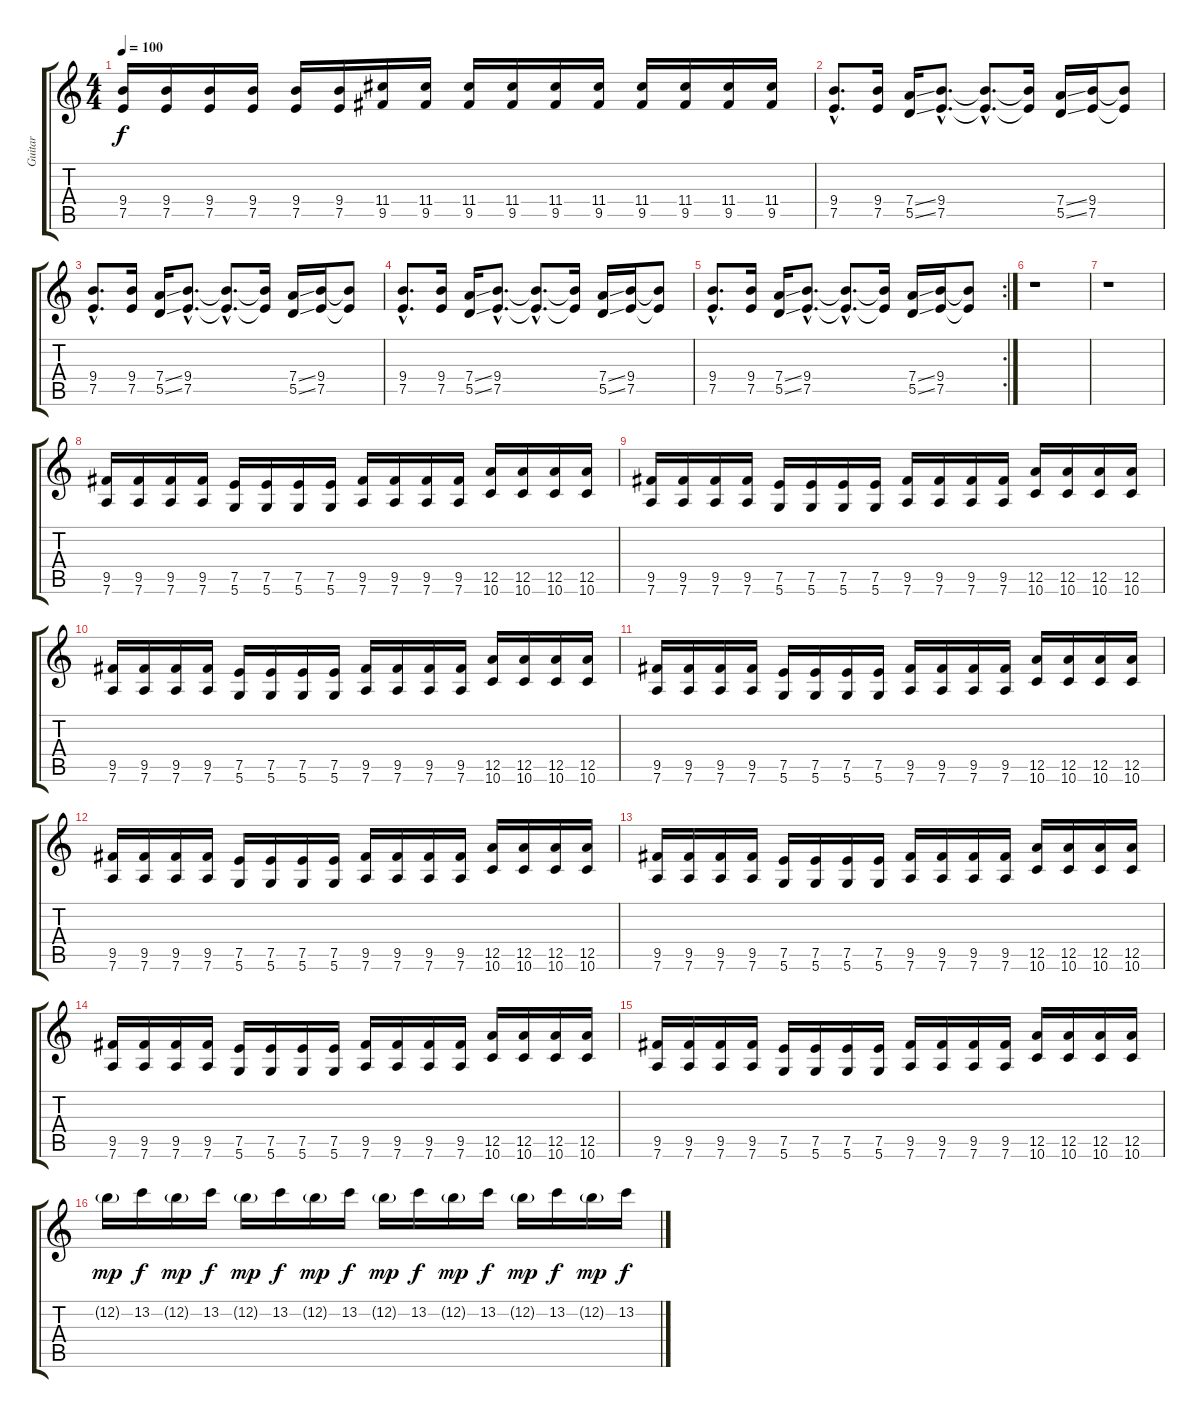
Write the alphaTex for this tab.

\track ("Guitar" "Guitar") {instrument overdrivenguitar}
\staff {score tabs}
\tuning (E4 B3 G3 D3 A2 D2) {hide}
\ts (4 4)
\tempo 100
\clef g2
\ks c
(9.4 7.5).16{dy f} (9.4 7.5).16 (9.4 7.5).16 (9.4 7.5).16 (9.4 7.5).16 (9.4 7.5).16 (11.4 9.5).16 (11.4 9.5).16 (11.4 9.5).16 (11.4 9.5).16 (11.4 9.5).16 (11.4 9.5).16 (11.4 9.5).16 (11.4 9.5).16 (11.4 9.5).16 (11.4 9.5).16 |
(9.4{hac} 7.5{hac}).8{d} (9.4 7.5).16 (7.4{ss} 5.5{ss}).16 (9.4{hac} 7.5{hac}).8{d} (9.4{hac t} 7.5{hac t}).8{d} (9.4{t} 7.5{t}).16 (7.4{ss} 5.5{ss}).16 (9.4 7.5).16 (9.4{t} 7.5{t}).8 |
(9.4{hac} 7.5{hac}).8{d} (9.4 7.5).16 (7.4{ss} 5.5{ss}).16 (9.4{hac} 7.5{hac}).8{d} (9.4{hac t} 7.5{hac t}).8{d} (9.4{t} 7.5{t}).16 (7.4{ss} 5.5{ss}).16 (9.4 7.5).16 (9.4{t} 7.5{t}).8 |
(9.4{hac} 7.5{hac}).8{d} (9.4 7.5).16 (7.4{ss} 5.5{ss}).16 (9.4{hac} 7.5{hac}).8{d} (9.4{hac t} 7.5{hac t}).8{d} (9.4{t} 7.5{t}).16 (7.4{ss} 5.5{ss}).16 (9.4 7.5).16 (9.4{t} 7.5{t}).8 |
\rc 2
(9.4{hac} 7.5{hac}).8{d} (9.4 7.5).16 (7.4{ss} 5.5{ss}).16 (9.4{hac} 7.5{hac}).8{d} (9.4{hac t} 7.5{hac t}).8{d} (9.4{t} 7.5{t}).16 (7.4{ss} 5.5{ss}).16 (9.4 7.5).16 (9.4{t} 7.5{t}).8 |
r.1 |
r.1 |
(9.5 7.6).16 (9.5 7.6).16 (9.5 7.6).16 (9.5 7.6).16 (7.5 5.6).16 (7.5 5.6).16 (7.5 5.6).16 (7.5 5.6).16 (9.5 7.6).16 (9.5 7.6).16 (9.5 7.6).16 (9.5 7.6).16 (12.5 10.6).16 (12.5 10.6).16 (12.5 10.6).16 (12.5 10.6).16 |
(9.5 7.6).16 (9.5 7.6).16 (9.5 7.6).16 (9.5 7.6).16 (7.5 5.6).16 (7.5 5.6).16 (7.5 5.6).16 (7.5 5.6).16 (9.5 7.6).16 (9.5 7.6).16 (9.5 7.6).16 (9.5 7.6).16 (12.5 10.6).16 (12.5 10.6).16 (12.5 10.6).16 (12.5 10.6).16 |
(9.5 7.6).16 (9.5 7.6).16 (9.5 7.6).16 (9.5 7.6).16 (7.5 5.6).16 (7.5 5.6).16 (7.5 5.6).16 (7.5 5.6).16 (9.5 7.6).16 (9.5 7.6).16 (9.5 7.6).16 (9.5 7.6).16 (12.5 10.6).16 (12.5 10.6).16 (12.5 10.6).16 (12.5 10.6).16 |
(9.5 7.6).16 (9.5 7.6).16 (9.5 7.6).16 (9.5 7.6).16 (7.5 5.6).16 (7.5 5.6).16 (7.5 5.6).16 (7.5 5.6).16 (9.5 7.6).16 (9.5 7.6).16 (9.5 7.6).16 (9.5 7.6).16 (12.5 10.6).16 (12.5 10.6).16 (12.5 10.6).16 (12.5 10.6).16 |
(9.5 7.6).16 (9.5 7.6).16 (9.5 7.6).16 (9.5 7.6).16 (7.5 5.6).16 (7.5 5.6).16 (7.5 5.6).16 (7.5 5.6).16 (9.5 7.6).16 (9.5 7.6).16 (9.5 7.6).16 (9.5 7.6).16 (12.5 10.6).16 (12.5 10.6).16 (12.5 10.6).16 (12.5 10.6).16 |
(9.5 7.6).16 (9.5 7.6).16 (9.5 7.6).16 (9.5 7.6).16 (7.5 5.6).16 (7.5 5.6).16 (7.5 5.6).16 (7.5 5.6).16 (9.5 7.6).16 (9.5 7.6).16 (9.5 7.6).16 (9.5 7.6).16 (12.5 10.6).16 (12.5 10.6).16 (12.5 10.6).16 (12.5 10.6).16 |
(9.5 7.6).16 (9.5 7.6).16 (9.5 7.6).16 (9.5 7.6).16 (7.5 5.6).16 (7.5 5.6).16 (7.5 5.6).16 (7.5 5.6).16 (9.5 7.6).16 (9.5 7.6).16 (9.5 7.6).16 (9.5 7.6).16 (12.5 10.6).16 (12.5 10.6).16 (12.5 10.6).16 (12.5 10.6).16 |
(9.5 7.6).16 (9.5 7.6).16 (9.5 7.6).16 (9.5 7.6).16 (7.5 5.6).16 (7.5 5.6).16 (7.5 5.6).16 (7.5 5.6).16 (9.5 7.6).16 (9.5 7.6).16 (9.5 7.6).16 (9.5 7.6).16 (12.5 10.6).16 (12.5 10.6).16 (12.5 10.6).16 (12.5 10.6).16 |
12.2{g}.16{dy mp volume 10} 13.2.16{dy f} 12.2{g}.16{dy mp} 13.2.16{dy f} 12.2{g}.16{dy mp} 13.2.16{dy f} 12.2{g}.16{dy mp} 13.2.16{dy f} 12.2{g}.16{dy mp} 13.2.16{dy f} 12.2{g}.16{dy mp} 13.2.16{dy f} 12.2{g}.16{dy mp} 13.2.16{dy f} 12.2{g}.16{dy mp} 13.2.16{dy f}
